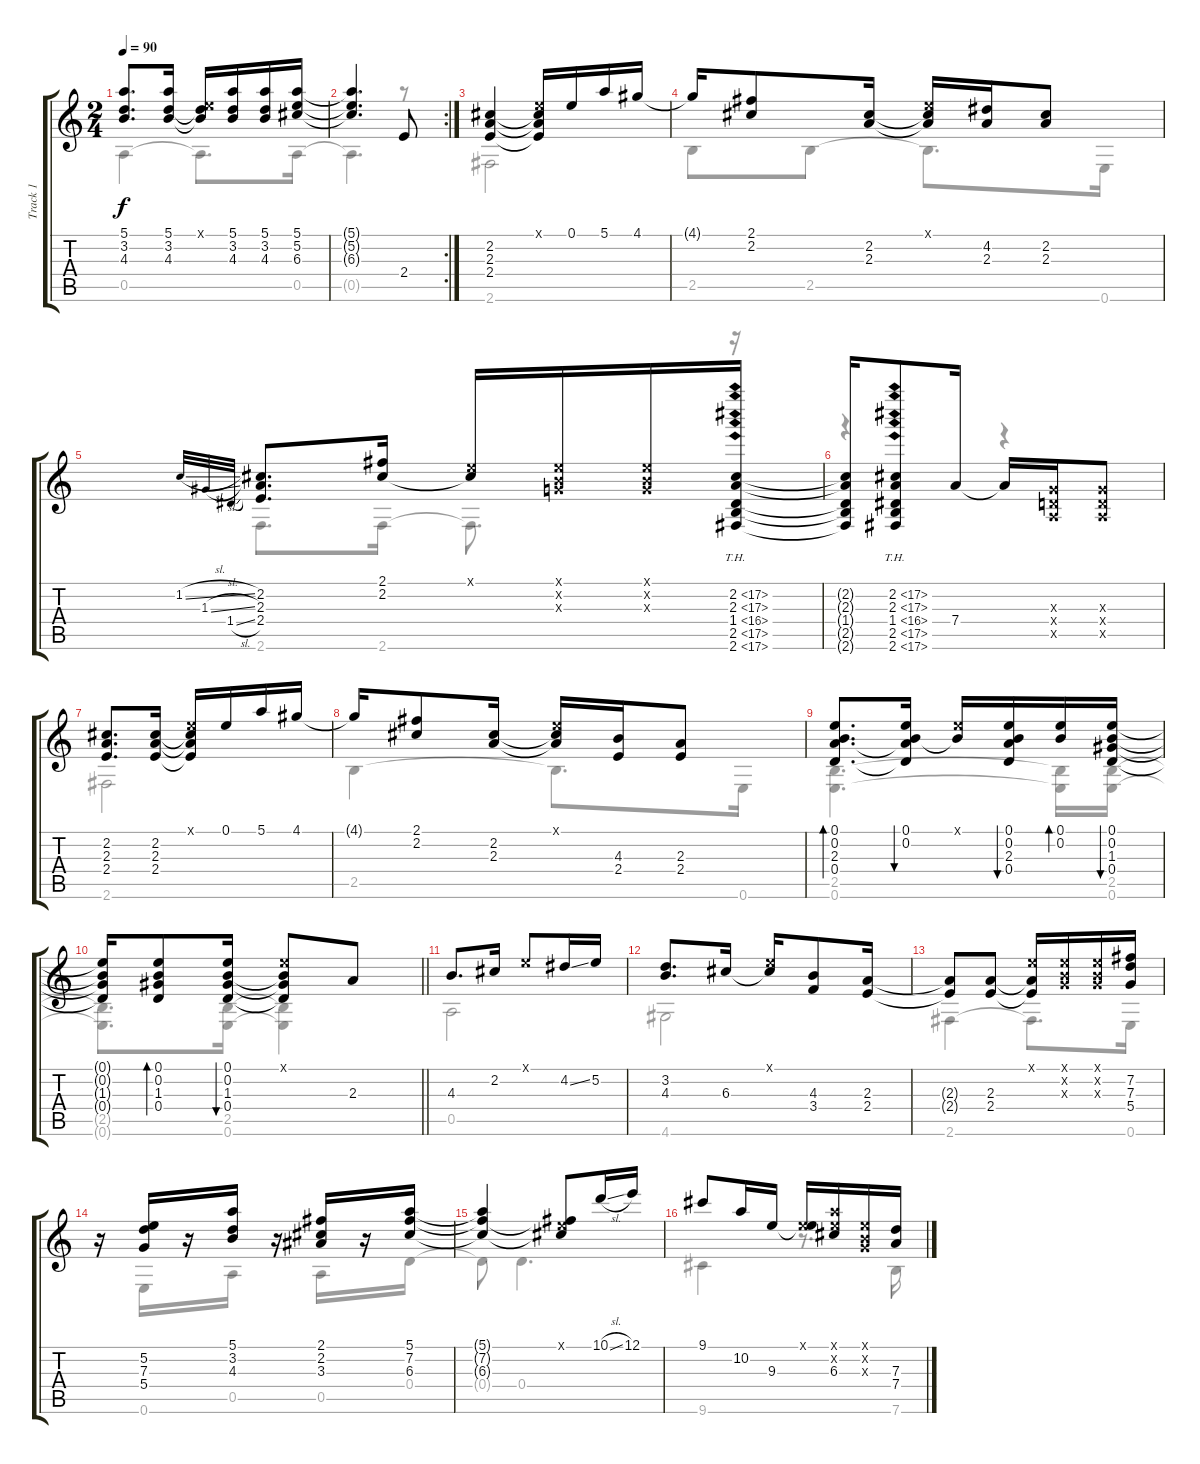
\track ("Track 1" "Track 1") {instrument acousticguitarsteel}
\staff {score tabs}
\tuning (E4 B3 G3 D3 A2 E2) {hide}
\voice
\ts (2 4)
\tempo 90
\clef g2
\ks c
(5.1 3.2 4.3).8{d dy f} (5.1 3.2 4.3).16 (0.1{x} 3.2{t} 4.3{t}).16 (5.1 3.2 4.3).16 (5.1 3.2 4.3).16 (5.1 5.2 6.3).16 |
\rc 2
(5.1{t} 5.2{t} 6.3{t}).4{d} 2.4.8 |
(2.2 2.3 2.4).4 (0.1{x} 2.2{t} 2.3{t} 2.4{t}).16 0.1.16 5.1.16 4.1.16 |
4.1{t}.16 (2.1 2.2).8 (2.2 2.3).16 (0.1{x} 2.2{t} 2.3{t}).16 (4.2 2.3).16 (2.2 2.3).8 |
1.2{sl}.32{gr onbeat} 1.3{sl}.32{gr onbeat} 1.4{sl}.32{gr onbeat} (2.2 2.3 2.4).8{d} (2.1 2.2).16 (0.1{x} 2.2{t}).16 (0.1{x} 0.2{x} 0.3{x}).16 (0.1{x} 0.2{x} 0.3{x}).16 (2.2{th 15} 2.3{th 15} 1.4{th 15} 2.5{th 15} 2.6{th 15}).16 |
(2.2{t} 2.3{t} 1.4{t} 2.5{t} 2.6{t}).16 (2.2{th 15} 2.3{th 15} 1.4{th 15} 2.5{th 15} 2.6{th 15}).8 7.4.16 7.4{t}.16 (0.3{x} 0.4{x} 0.5{x}).16 (0.3{x} 0.4{x} 0.5{x}).8 |
(2.2 2.3 2.4).8{d} (2.2 2.3 2.4).16 (0.1{x} 2.2{t} 2.3{t} 2.4{t}).16 0.1.16 5.1.16 4.1.16 |
4.1{t}.16 (2.1 2.2).8 (2.2 2.3).16 (0.1{x} 2.2{t} 2.3{t}).16 (4.3 2.4).16 (2.3 2.4).8 |
(0.1 0.2 2.3 0.4).8{d bd 30} (0.1 0.2 2.3{t} 0.4{t}).16{bu 30} (0.1{x} 0.2{t}).16 (0.1 0.2 2.3 0.4).16{bu 30} (0.1 0.2).16{bd 30} (0.1 0.2 1.3 0.4).16{bu 30} |
\barLineRight lightlight
(0.1{t} 0.2{t} 1.3{t} 0.4{t}).16 (0.1 0.2 1.3 0.4).8{bd 30} (0.1 0.2 1.3 0.4).16{bu 30} (0.1{x} 0.2{t} 1.3{t} 0.4{t}).8 2.3.8 |
4.3.8{d} 2.2.16 0.1{x}.8 4.2{ss}.16 5.2.16 |
(3.2 4.3).8{d beam Up} 6.3.16{beam Up} (0.1{x} 6.3{t}).16 (4.3 3.4).8 (2.3 2.4).16 |
(2.3{t} 2.4{t}).8 (2.3 2.4).8 (0.1{x} 2.3{t} 2.4{t}).16 (0.1{x} 0.2{x} 0.3{x}).16 (0.1{x} 0.2{x} 0.3{x}).16 (7.2 7.3 5.4).16 |
r.16 (5.2 7.3 5.4).16 r.16 (5.1 3.2 4.3).16 r.16 (2.1 2.2 3.3).16 r.16 (5.1 7.2 6.3).16 |
(5.1{t} 7.2{t} 6.3{t}).4 (0.1{x} 7.2{t} 6.3{t}).8 10.1{sl}.16 12.1.16 |
9.1.8 10.2.16 9.3.16 (0.1{x} 9.3{t}).16 (0.1{x} 10.2{x} 6.3).16 (0.1{x} 0.2{x} 0.3{x}).16 (7.3 7.4).16
\voice
\clef g2
\ottava regular
\simile none
\ks c
0.5.4{dy f} 0.5{t}.8{d} 0.5.16 |
0.5{t}.4{d} r.8 |
2.6.2 |
2.5.8 2.5.8 2.5{t}.8{d} 0.6.16 |
2.6.8{d} 2.6.16 2.6{t}.8{d} r.16 |
r.4 r.4 |
2.6.2 |
2.5.4 2.5{t}.8{d} 0.6.16 |
(2.5 0.6).4{d} (2.5{t} 0.6{t}).16 (2.5 0.6).16 |
\barLineRight lightlight
(2.5{t} 0.6{t}).8{d} (2.5 0.6).16 (2.5{t} 0.6{t}).4 |
0.5.2 |
4.6.2 |
2.6.4 2.6{t}.8{d} 0.6.16 |
r.16 0.6.16 r.16 0.5.16 r.16 0.5.16 r.16 0.4.16 |
0.4{t}.8 0.4.4{d} |
9.6.4 r.8{d} 7.6.16
